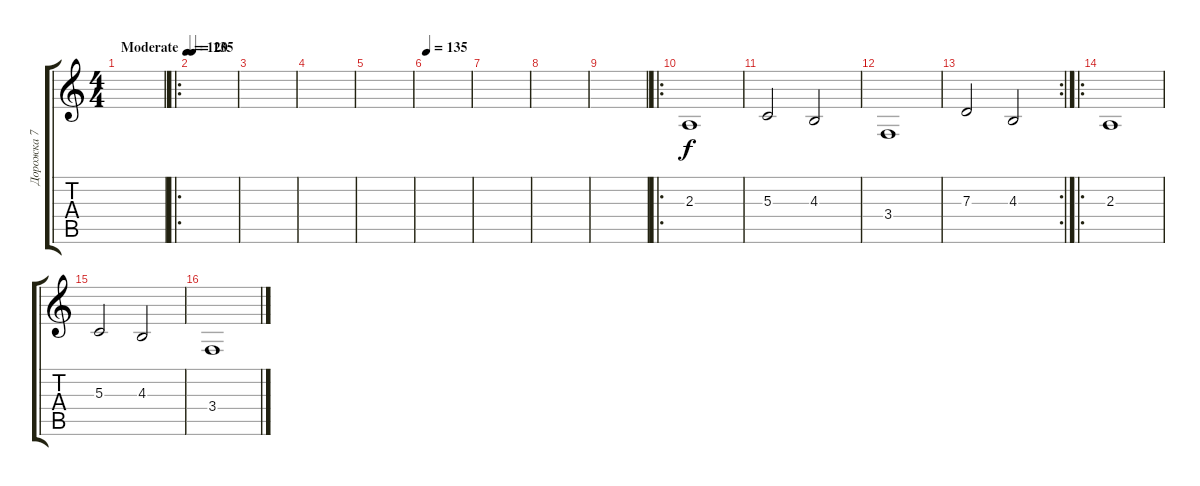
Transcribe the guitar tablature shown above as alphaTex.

\track ("Дорожка 7" "Дорожка 7") {solo instrument choiraahs}
\staff {score tabs}
\tuning (E4 B3 G3 D3 A2 E2) {hide}
\ts (4 4)
\tempo (120 "Moderate")
\tempo 135
\tempo (120 "Moderate")
\clef g2
\ks c
|
\ro
\tempo 135
|
|
|
|
\tempo 135
|
|
|
|
\ro
2.3.1 |
5.3.2 4.3.2 |
3.4.1 |
\rc 2
7.3.2 4.3.2 |
\ro
2.3.1 |
5.3.2 4.3.2 |
3.4.1
